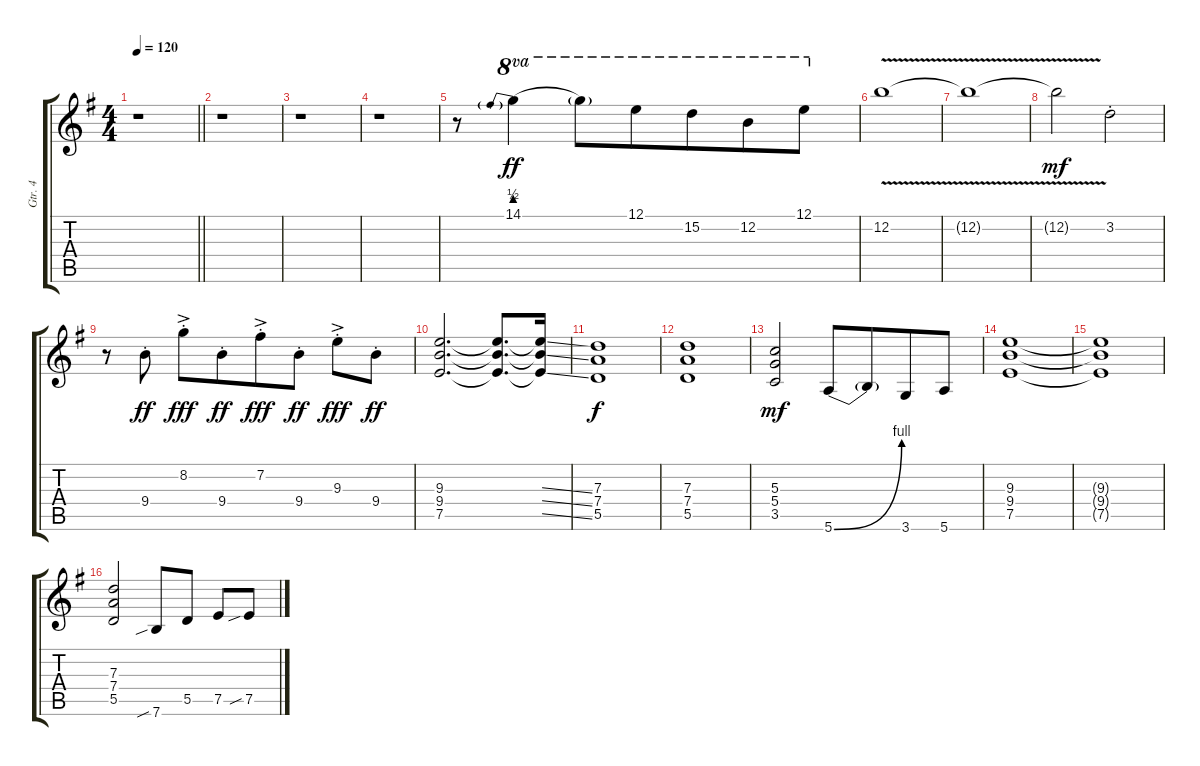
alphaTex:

\track ("Gtr. 4" "Gtr. 4") {instrument distortionguitar}
\staff {score tabs}
\tuning (E4 B3 G3 D3 A2 E2) {hide}
\ts (4 4)
\tempo 120
\clef g2
\barLineRight lightlight
\ks g
r.1{dy ff} |
r.1 |
r.1 |
r.1 |
r.8{beam merge} 14.1{be (prebend 0 2 60 2)}.4{ot 8va beam merge} 14.1{t}.8{ot 8va beam merge} 12.1.8{ot 8va beam merge} 15.2.8{ot 8va beam merge} 12.2.8{ot 8va beam merge} 12.1.8{ot 8va} |
12.2{v}.1 |
12.2{v t}.1 |
12.2{t}.2{dy mf beam merge} 3.2{st}.2 |
r.8{beam merge} 9.4{st}.8{dy ff} 8.2{ac st}.8{dy fff beam merge} 9.4{st}.8{dy ff beam merge} 7.2{ac st}.8{dy fff beam merge} 9.4{st}.8{dy ff} 9.3{ac st}.8{dy fff beam merge} 9.4{st}.8{dy ff} |
(9.3 9.4 7.5).2{d beam merge} (9.3{t} 9.4{t} 7.5{t}).8{d beam merge} (9.3{ss t} 9.4{ss t} 7.5{ss t}).16 |
(7.3 7.4 5.5).1{dy f} |
(7.3 7.4 5.5).1 |
(5.3 5.4 3.5).2{dy mf beam merge} 5.6{be (bend 0 0 60 4)}.8{beam merge} 5.6{t}.8{beam merge} 3.6.8{beam merge} 5.6.8 |
(9.3 9.4 7.5).1 |
(9.3{t} 9.4{t} 7.5{t}).1 |
(7.3 7.4 5.5).2{beam merge} 7.6{sib}.8{beam merge} 5.5.8 7.5.8 7.5{sib}.8
